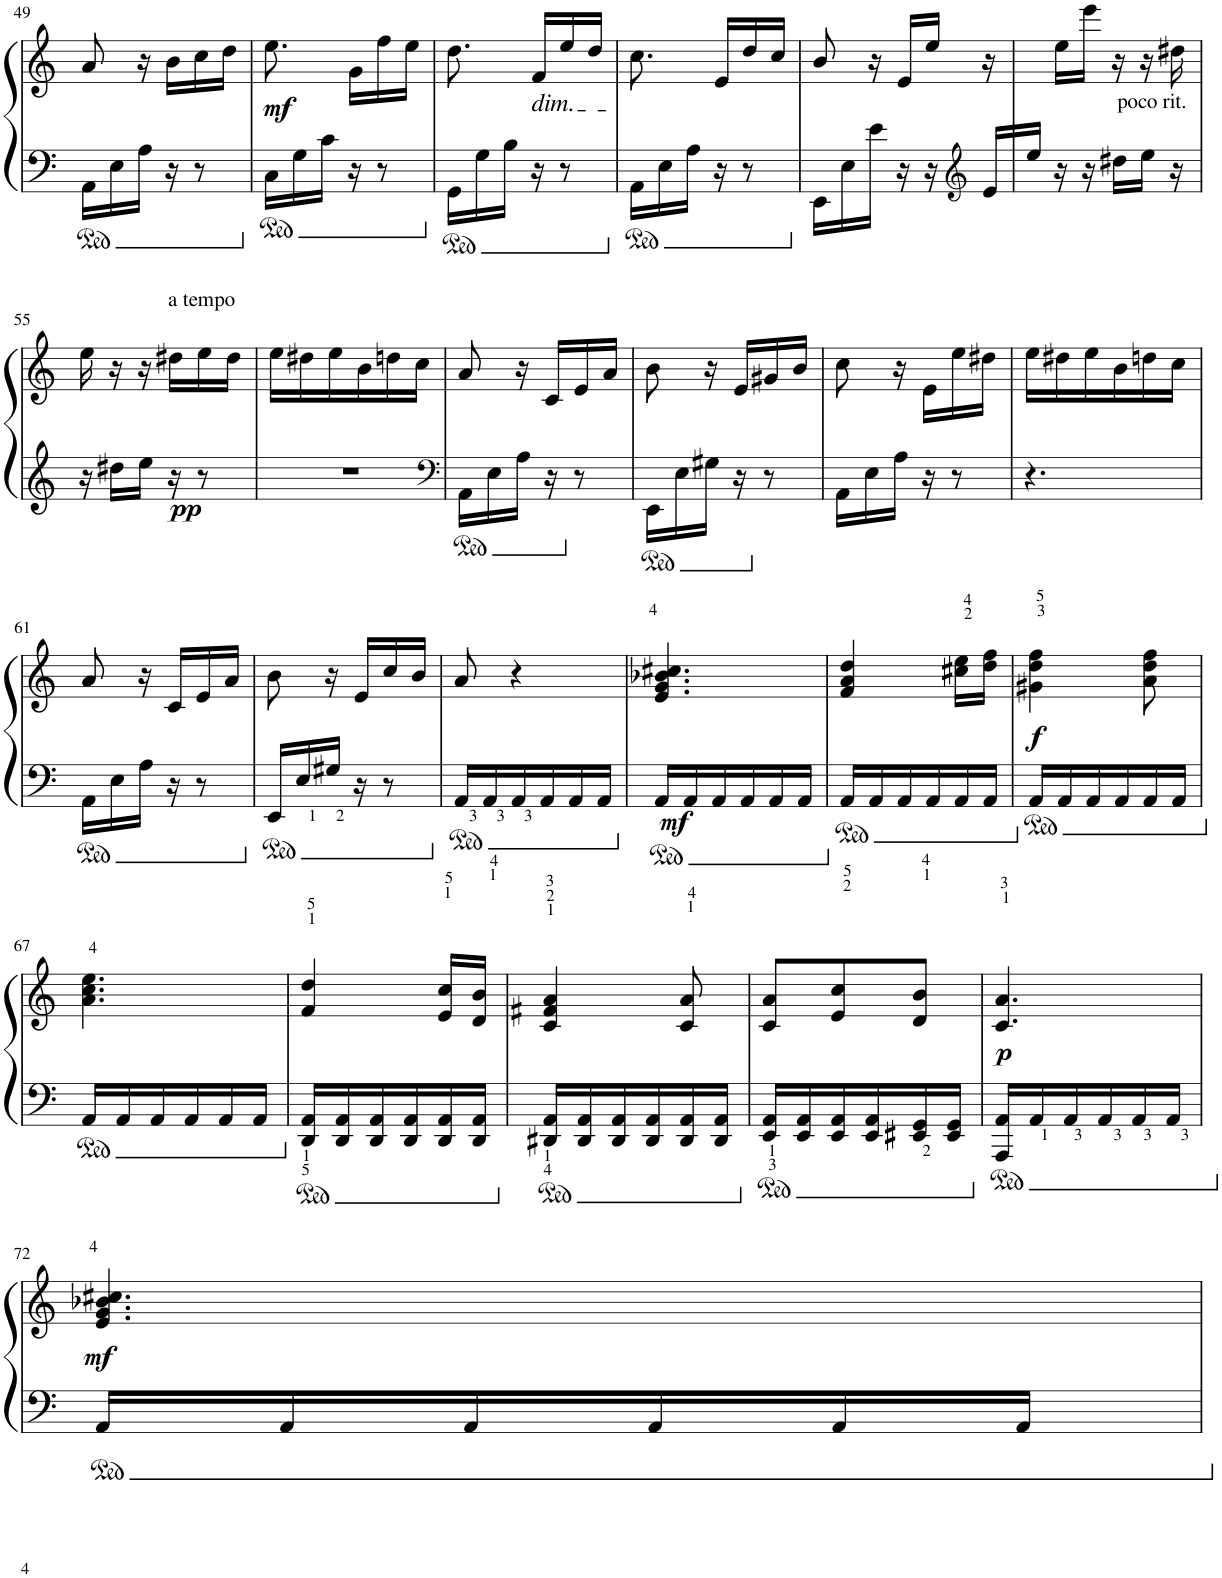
**kern	**kern	**dynam
*part1	*part1	*part1
*staff2	*staff1	*staff1/2
*I"Piano	*	*
*I'Pno	*	*
!!LO:PB:g=z
*clefF4	*clefG2	*
*k[]	*k[]	*
*M3/8	*M3/8	*
=49	=49	=49
16AA\LL	8a/	.
16E\	.	.
16A\JJ	16r	.
16r	16b\LL	.
8r	16cc\	.
.	16dd\JJ	.
=50	=50	=50
!	!	!LO:DY:b
16C\LL	8.ee\	mf
16G\	.	.
16c\JJ	.	.
16r	16g\LL	.
8r	16ff\	.
.	16ee\JJ	.
=51	=51	=51
16GG\LL	8.dd\	.
16G\	.	.
16B\JJ	.	.
!	!LO:TX:b:i:t=dim.	!
16r	16f/LL	.
8r	16ee/	.
.	16dd/JJ	.
=52	=52	=52
16AA\LL	8.cc\	.
16E\	.	.
16A\JJ	.	.
16r	16e/LL	.
8r	16dd/	.
.	16cc/JJ	.
=53	=53	=53
*^	*	*
16EE\LL	4ryy	8b/	.
16E\	.	.	.
16e\JJ	.	16r	.
16r	.	16e/LL	.
16r	16ryy	16ee/JJ	.
*clefG2	*	*	*
16ryy	16e/LL	16r	.
=54	=54	=54	=54
16ryy	16ee/JJ	16ryy	.
16r	16ryy	16ee\LL	.
16r	4ryy	16eee\JJ	.
!	!	!LO:TX:b:t=poco rit.	!
16dd#X\LL	.	16r	.
16ee\JJ	.	16r	.
16r	.	16dd#X\	.
*v	*v	*	*
!!LO:LB:g=z
=55	=55	=55
16r	16ee\	.
16dd#X\LL	16r	.
16ee\JJ	16r	.
!	!LO:TX:a:t=a tempo	!
!	!	!LO:DY:b=2
16r	16dd#X\LL	pp
8r	16ee\	.
.	16dd#\JJ	.
=56	=56	=56
4.r	16ee\LL	.
.	16dd#X\	.
.	16ee\	.
.	16b\	.
.	16ddn\	.
.	16cc\JJ	.
=57	=57	=57
*clefF4	*	*
16AA\LL	8a/	.
16E\	.	.
16A\JJ	16r	.
16r	16c/LL	.
8r	16e/	.
.	16a/JJ	.
=58	=58	=58
16EE\LL	8b\	.
16E\	.	.
16G#X\JJ	16r	.
16r	16e/LL	.
8r	16g#X/	.
.	16b/JJ	.
=59	=59	=59
16AA\LL	8cc\	.
16E\	.	.
16A\JJ	16r	.
16r	16e\LL	.
8r	16ee\	.
.	16dd#X\JJ	.
=60	=60	=60
4.r	16ee\LL	.
.	16dd#X\	.
.	16ee\	.
.	16b\	.
.	16ddn\	.
.	16cc\JJ	.
!!LO:LB:g=z
=61	=61	=61
16AA\LL	8a/	.
16E\	.	.
16A\JJ	16r	.
16r	16c/LL	.
8r	16e/	.
.	16a/JJ	.
=62	=62	=62
16EE/LL	8b\	.
16E/	.	.
16G#X/JJ	16r	.
16r	16e/LL	.
8r	16cc/	.
.	16b/JJ	.
=63	=63	=63
16AA/LL	8a/	.
16AA/	.	.
16AA/	4r	.
16AA/	.	.
16AA/	.	.
16AA/JJ	.	.
=64	=64	=64
16AA/LL	4.e/ 4.g/ 4.b-X/ 4.cc#X/	.
!	!	!LO:DY:b=2
16AA/	.	mf
16AA/	.	.
16AA/	.	.
16AA/	.	.
16AA/JJ	.	.
=65	=65	=65
16AA/LL	4f/ 4a/ 4dd/	.
16AA/	.	.
16AA/	.	.
16AA/	.	.
16AA/	16cc#X\ 16ee\LL	.
16AA/JJ	16dd\ 16ff\JJ	.
=66	=66	=66
!	!	!LO:DY:b
16AA/LL	4g#X\ 4dd\ 4ff\	f
16AA/	.	.
16AA/	.	.
16AA/	.	.
16AA/	8a\ 8dd\ 8ff\	.
16AA/JJ	.	.
!!LO:LB:g=z
=67	=67	=67
16AA/LL	4.a\ 4.cc\ 4.ee\	.
16AA/	.	.
16AA/	.	.
16AA/	.	.
16AA/	.	.
16AA/JJ	.	.
=68	=68	=68
16DD/ 16AA/LL	4f/ 4dd/	.
16DD/ 16AA/	.	.
16DD/ 16AA/	.	.
16DD/ 16AA/	.	.
16DD/ 16AA/	16e/ 16cc/LL	.
16DD/ 16AA/JJ	16d/ 16b/JJ	.
=69	=69	=69
16DD#X/ 16AA/LL	4c/ 4f#X/ 4a/	.
16DD#/ 16AA/	.	.
16DD#/ 16AA/	.	.
16DD#/ 16AA/	.	.
16DD#/ 16AA/	8c/ 8a/	.
16DD#/ 16AA/JJ	.	.
=70	=70	=70
16EE/ 16AA/LL	8c/ 8a/L	.
16EE/ 16AA/	.	.
16EE/ 16AA/	8e/ 8cc/	.
16EE/ 16AA/	.	.
16EE/ 16GG#X/	8d/ 8b/J	.
16EE/ 16GG#/JJ	.	.
=71	=71	=71
!	!	!LO:DY:b
16AAA/ 16AA/LL	4.c/ 4.a/	p
16AA/	.	.
16AA/	.	.
16AA/	.	.
16AA/	.	.
16AA/JJ	.	.
!!LO:LB:g=z
=72	=72	=72
!	!	!LO:DY:b
16AA/LL	4.e/ 4.g/ 4.b-X/ 4.cc#X/	mf
16AA/	.	.
16AA/	.	.
16AA/	.	.
16AA/	.	.
16AA/JJ	.	.
=	=	=
*-	*-	*-
